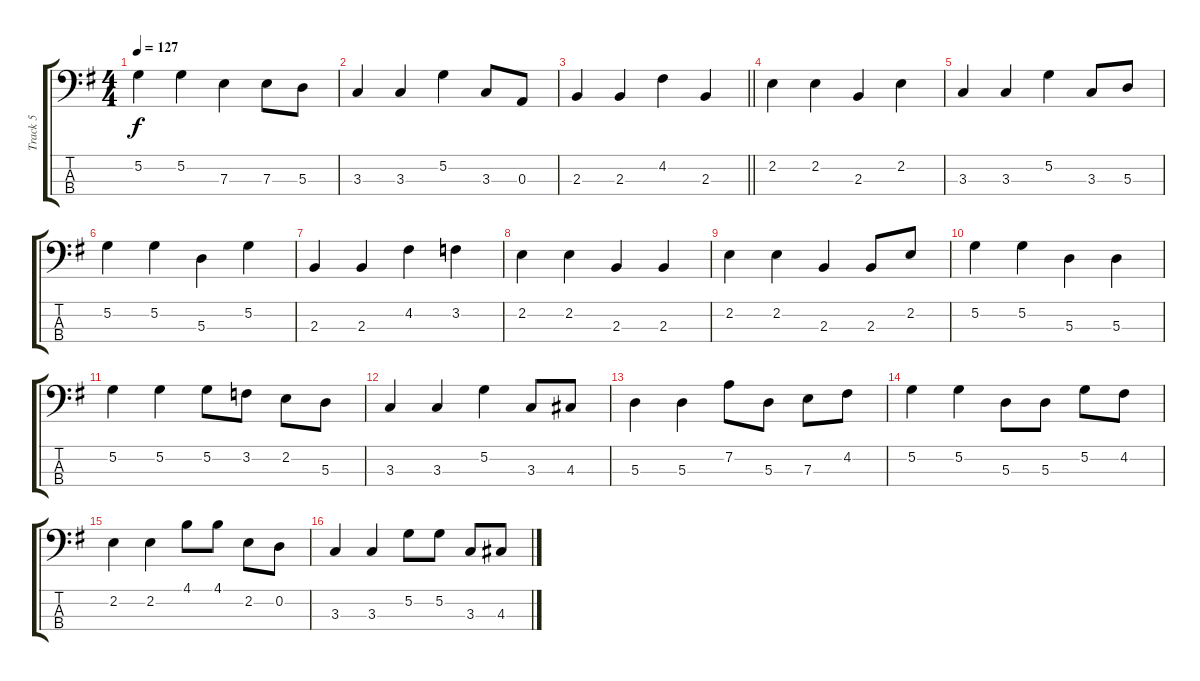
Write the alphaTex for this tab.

\track ("Track 5" "Track 5") {instrument electricbassfinger}
\staff {score tabs}
\tuning (G2 D2 A1 E1) {hide}
\ts (4 4)
\tempo 127
\clef f4
\ks g
5.2.4{dy f} 5.2.4 7.3.4 7.3.8 5.3.8 |
3.3.4 3.3.4 5.2.4 3.3.8 0.3.8 |
\barLineRight lightlight
2.3.4 2.3.4 4.2.4 2.3.4 |
2.2.4 2.2.4 2.3.4 2.2.4 |
3.3.4 3.3.4 5.2.4 3.3.8 5.3.8 |
5.2.4 5.2.4 5.3.4 5.2.4 |
2.3.4 2.3.4 4.2.4 3.2.4 |
2.2.4 2.2.4 2.3.4 2.3.4 |
2.2.4 2.2.4 2.3.4 2.3.8 2.2.8 |
5.2.4 5.2.4 5.3.4 5.3.4 |
5.2.4 5.2.4 5.2.8 3.2.8 2.2.8 5.3.8 |
3.3.4 3.3.4 5.2.4 3.3.8 4.3.8 |
5.3.4 5.3.4 7.2.8 5.3.8 7.3.8 4.2.8 |
5.2.4 5.2.4 5.3.8 5.3.8 5.2.8 4.2.8 |
2.2.4 2.2.4 4.1.8 4.1.8 2.2.8 0.2.8 |
3.3.4 3.3.4 5.2.8 5.2.8 3.3.8 4.3.8
